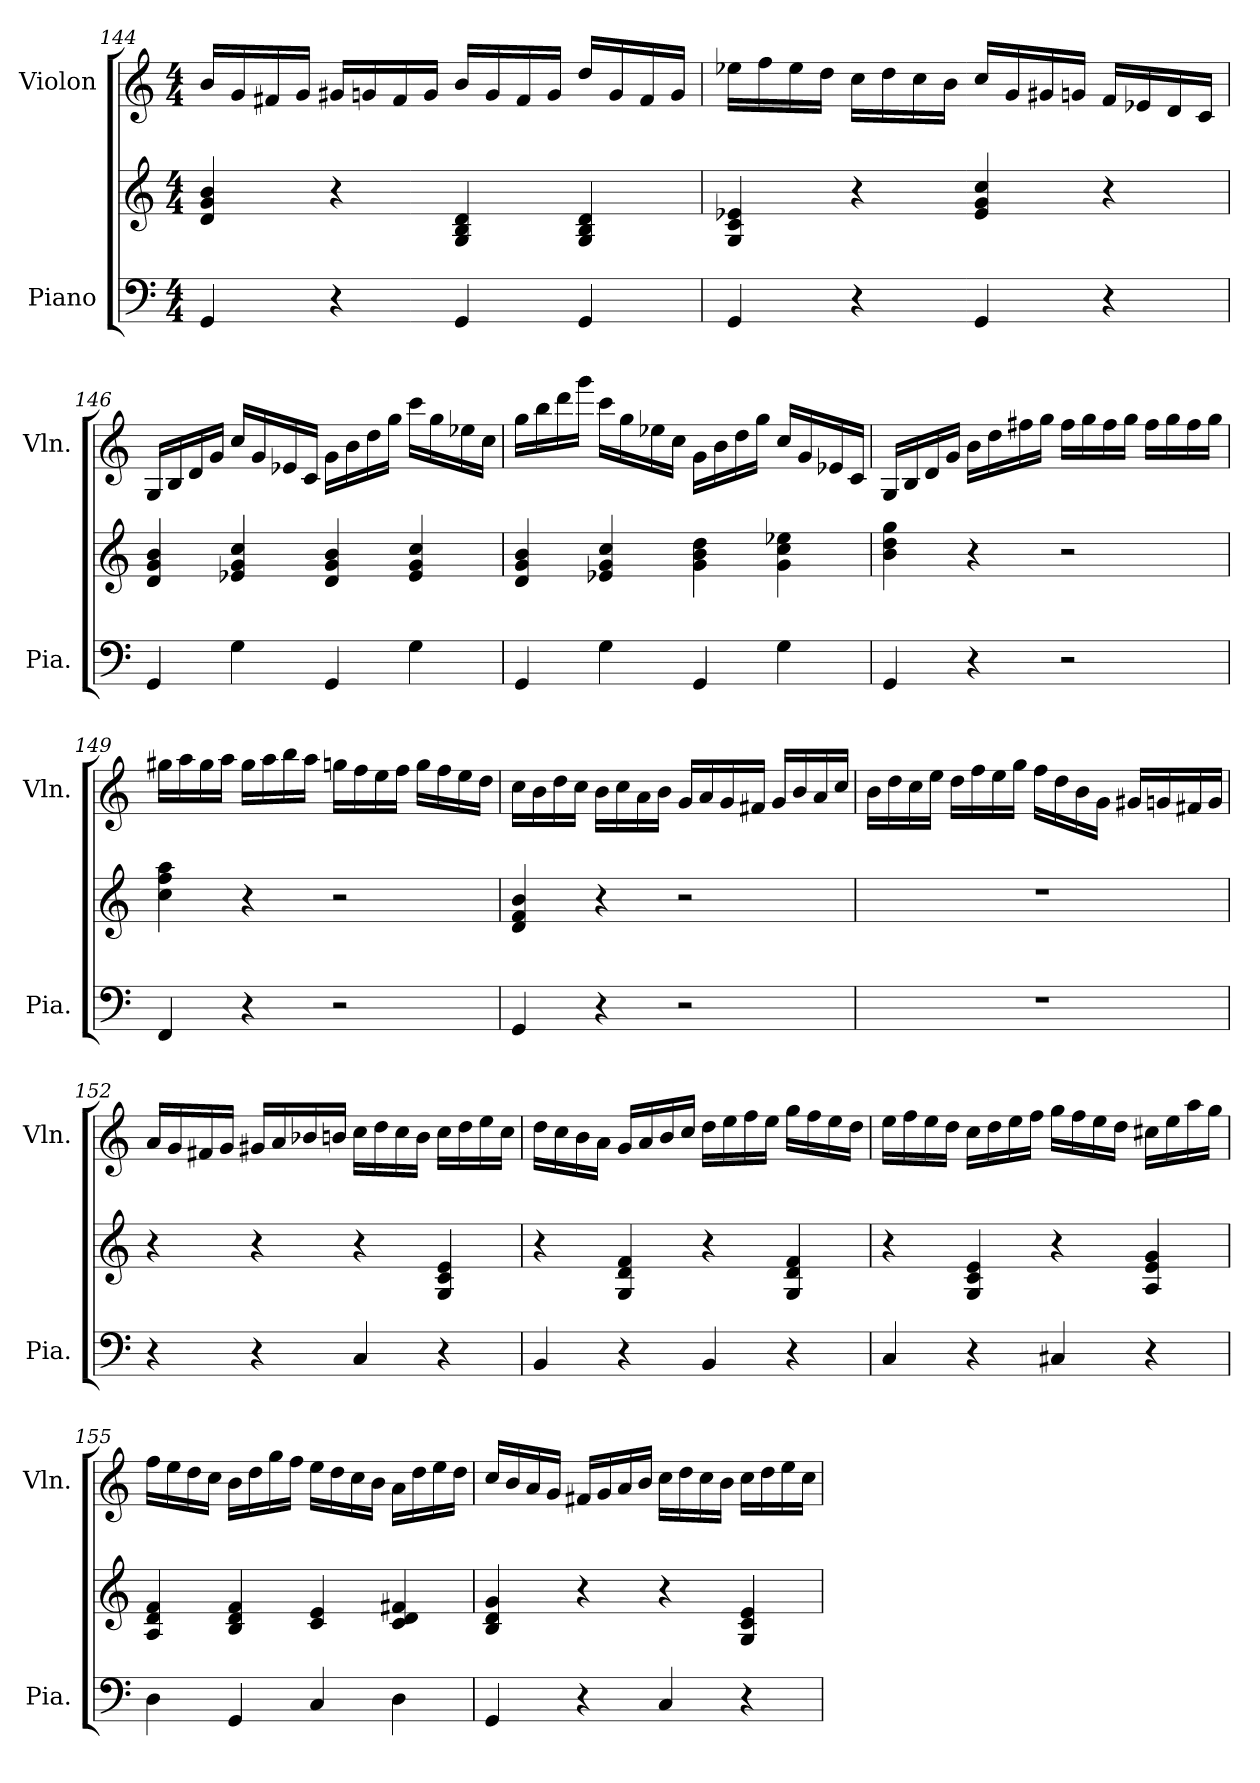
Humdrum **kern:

**kern	**kern	**kern
*part2	*part2	*part1
*staff3	*staff2	*staff1
*I"Piano	*	*I"Violon
*I'Pia.	*	*I'Vln.
!!LO:LB:g=z
*clefF4	*clefG2	*clefG2
*k[]	*k[]	*k[]
*M4/4	*M4/4	*M4/4
=144	=144	=144
4GG/	4d/ 4g/ 4b/	16b/LL
.	.	16g/
.	.	16f#X/
.	.	16g/JJ
4r	4r	16g#X/LL
.	.	16gn/
.	.	16f#/
.	.	16g/JJ
4GG/	4G/ 4B/ 4d/	16b/LL
.	.	16g/
.	.	16f#/
.	.	16g/JJ
4GG/	4G/ 4B/ 4d/	16dd/LL
.	.	16g/
.	.	16f#/
.	.	16g/JJ
=145	=145	=145
4GG/	4G/ 4c/ 4e-X/	16ee-X\LL
.	.	16ff\
.	.	16ee-\
.	.	16dd\JJ
4r	4r	16cc\LL
.	.	16dd\
.	.	16cc\
.	.	16b\JJ
*	*	*MM110
4GG/	4e-/ 4g/ 4cc/	16cc/LL
.	.	16g/
.	.	16g#X/
.	.	16gn/JJ
4r	4r	16f/LL
.	.	16e-X/
.	.	16d/
.	.	16c/JJ
!!LO:LB:g=z
=146	=146	=146
*	*	*MM100
4GG/	4d/ 4g/ 4b/	16G/LL
.	.	16B/
.	.	16d/
.	.	16g/JJ
4G\	4e-X/ 4g/ 4cc/	16cc/LL
.	.	16g/
.	.	16e-X/
.	.	16c/JJ
4GG/	4d/ 4g/ 4b/	16g\LL
.	.	16b\
.	.	16dd\
.	.	16gg\JJ
4G\	4e-/ 4g/ 4cc/	16ccc\LL
.	.	16gg\
.	.	16ee-X\
.	.	16cc\JJ
=147	=147	=147
4GG/	4d/ 4g/ 4b/	16gg\LL
.	.	16bb\
.	.	16ddd\
.	.	16ggg\JJ
4G\	4e-X/ 4g/ 4cc/	16ccc\LL
.	.	16gg\
.	.	16ee-X\
.	.	16cc\JJ
4GG/	4g\ 4b\ 4dd\	16g\LL
.	.	16b\
.	.	16dd\
.	.	16gg\JJ
4G\	4g\ 4cc\ 4ee-X\	16cc/LL
.	.	16g/
.	.	16e-X/
.	.	16c/JJ
!!LO:LB:g=z
=148	=148	=148
4GG/	4b\ 4dd\ 4gg\	16G/LL
.	.	16B/
.	.	16d/
.	.	16g/JJ
4r	4r	16b\LL
.	.	16dd\
.	.	16ff#X\
.	.	16gg\JJ
2r	2r	16ff#\LL
.	.	16gg\
.	.	16ff#\
.	.	16gg\JJ
.	.	16ff#\LL
.	.	16gg\
.	.	16ff#\
.	.	16gg\JJ
=149	=149	=149
4FF/	4cc\ 4ff\ 4aa\	16gg#X\LL
.	.	16aa\
.	.	16gg#\
.	.	16aa\JJ
4r	4r	16gg#\LL
.	.	16aa\
.	.	16bb\
.	.	16aa\JJ
2r	2r	16ggn\LL
.	.	16ff\
.	.	16ee\
.	.	16ff\JJ
.	.	16gg\LL
.	.	16ff\
.	.	16ee\
.	.	16dd\JJ
!!LO:PB:g=z
=150	=150	=150
4GG/	4d/ 4f/ 4b/	16cc\LL
.	.	16b\
.	.	16dd\
.	.	16cc\JJ
4r	4r	16b\LL
.	.	16cc\
.	.	16a\
.	.	16b\JJ
2r	2r	16g/LL
.	.	16a/
.	.	16g/
.	.	16f#X/JJ
.	.	16g/LL
.	.	16b/
.	.	16a/
.	.	16cc/JJ
=151	=151	=151
1r	1r	16b\LL
.	.	16dd\
.	.	16cc\
.	.	16ee\JJ
.	.	16dd\LL
.	.	16ff\
.	.	16ee\
.	.	16gg\JJ
.	.	16ff\LL
.	.	16dd\
.	.	16b\
.	.	16g\JJ
.	.	16g#X/LL
.	.	16gn/
.	.	16f#X/
.	.	16g/JJ
!!LO:LB:g=z
=152	=152	=152
4r	4r	16a/LL
.	.	16g/
.	.	16f#X/
.	.	16g/JJ
4r	4r	16g#X/LL
.	.	16a/
.	.	16b-X/
.	.	16bn/JJ
*	*	*MM120
4C/	4r	16cc\LL
.	.	16dd\
.	.	16cc\
.	.	16b\JJ
4r	4G/ 4c/ 4e/	16cc\LL
.	.	16dd\
.	.	16ee\
.	.	16cc\JJ
=153	=153	=153
4BB/	4r	16dd\LL
.	.	16cc\
.	.	16b\
.	.	16a\JJ
4r	4G/ 4d/ 4f/	16g/LL
.	.	16a/
.	.	16b/
.	.	16cc/JJ
4BB/	4r	16dd\LL
.	.	16ee\
.	.	16ff\
.	.	16ee\JJ
4r	4G/ 4d/ 4f/	16gg\LL
.	.	16ff\
.	.	16ee\
.	.	16dd\JJ
!!LO:LB:g=z
=154	=154	=154
4C/	4r	16ee\LL
.	.	16ff\
.	.	16ee\
.	.	16dd\JJ
4r	4G/ 4c/ 4e/	16cc\LL
.	.	16dd\
.	.	16ee\
.	.	16ff\JJ
4C#X/	4r	16gg\LL
.	.	16ff\
.	.	16ee\
.	.	16dd\JJ
4r	4A/ 4e/ 4g/	16cc#X\LL
.	.	16ee\
.	.	16aa\
.	.	16gg\JJ
=155	=155	=155
4D\	4A/ 4d/ 4f/	16ff\LL
.	.	16ee\
.	.	16dd\
.	.	16cc\JJ
4GG/	4B/ 4d/ 4f/	16b\LL
.	.	16dd\
.	.	16gg\
.	.	16ff\JJ
4C/	4c/ 4e/	16ee\LL
.	.	16dd\
.	.	16cc\
.	.	16b\JJ
4D\	4c/ 4d/ 4f#X/	16a\LL
.	.	16dd\
.	.	16ee\
.	.	16dd\JJ
!!LO:LB:g=z
=156	=156	=156
4GG/	4B/ 4d/ 4g/	16cc/LL
.	.	16b/
.	.	16a/
.	.	16g/JJ
4r	4r	16f#X/LL
.	.	16g/
.	.	16a/
.	.	16b/JJ
4C/	4r	16cc\LL
.	.	16dd\
.	.	16cc\
.	.	16b\JJ
4r	4G/ 4c/ 4e/	16cc\LL
.	.	16dd\
.	.	16ee\
.	.	16cc\JJ
=	=	=
*-	*-	*-
